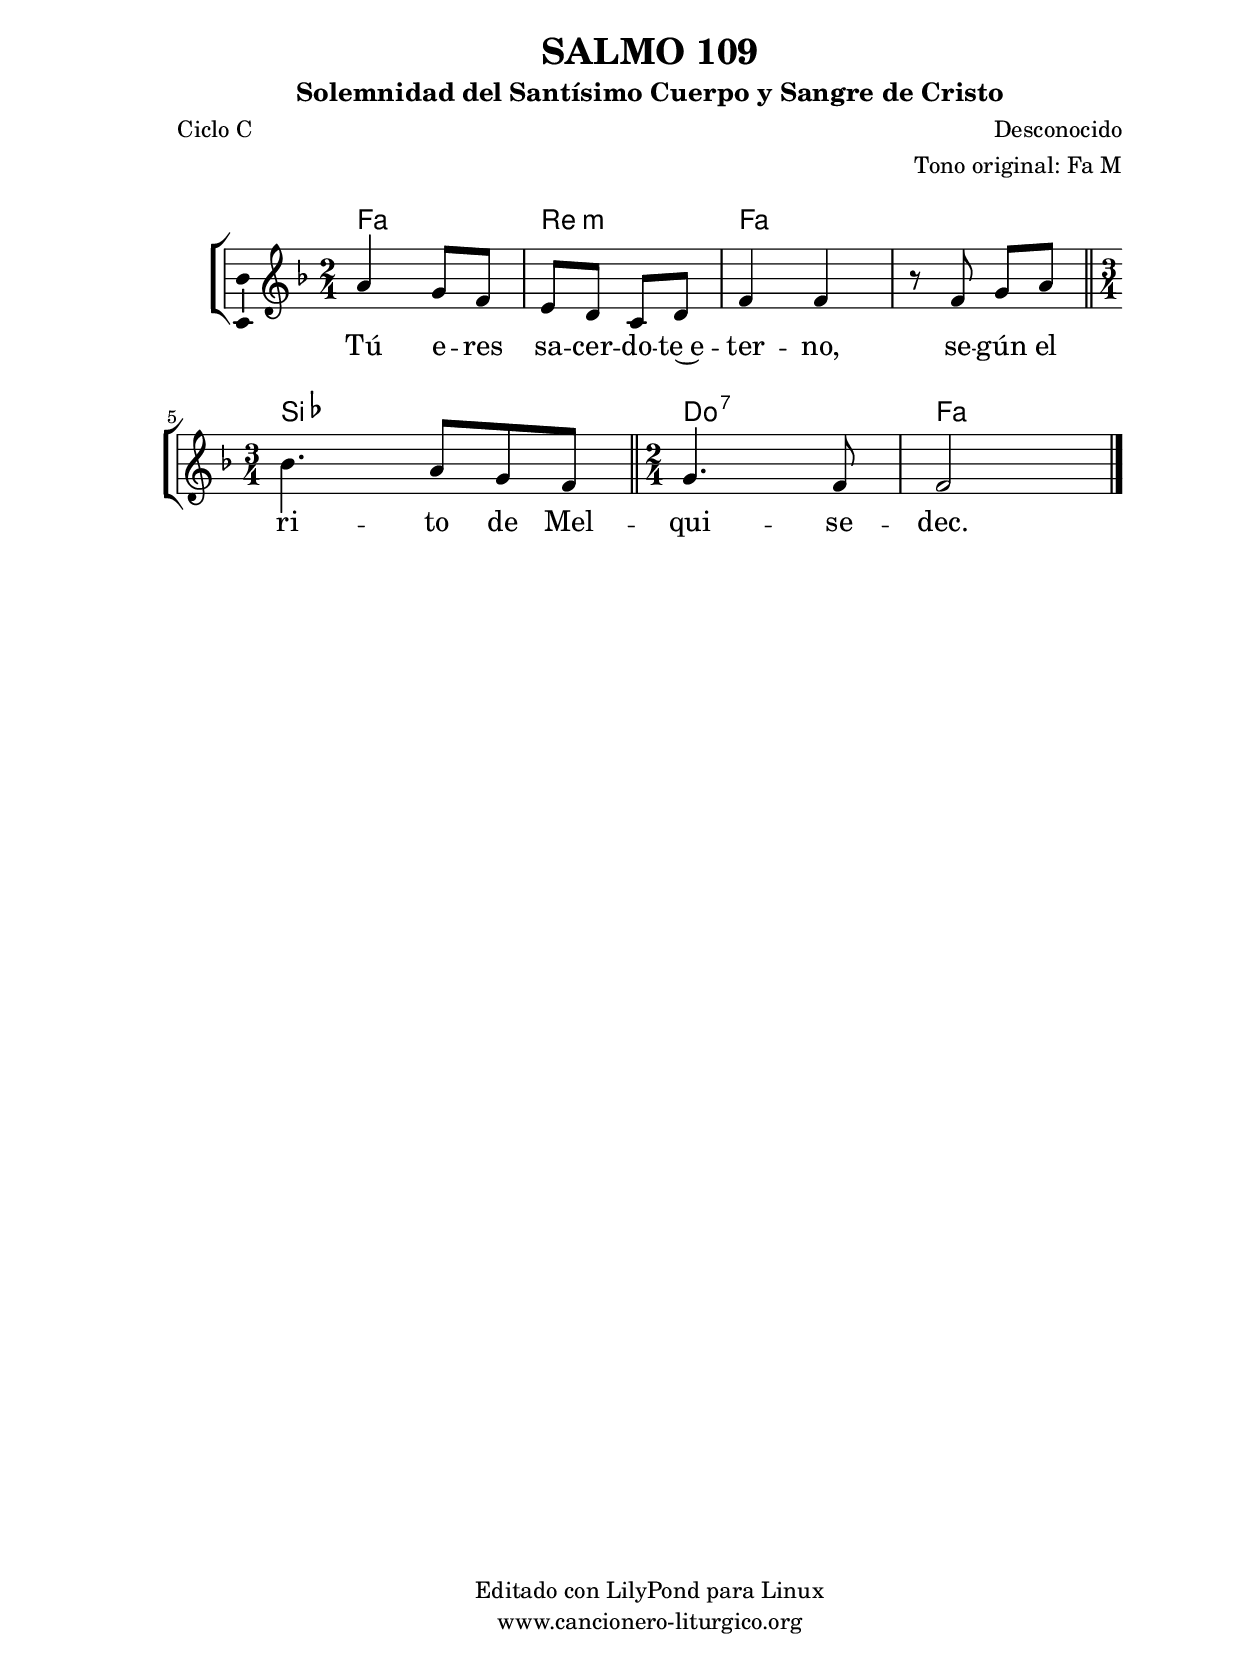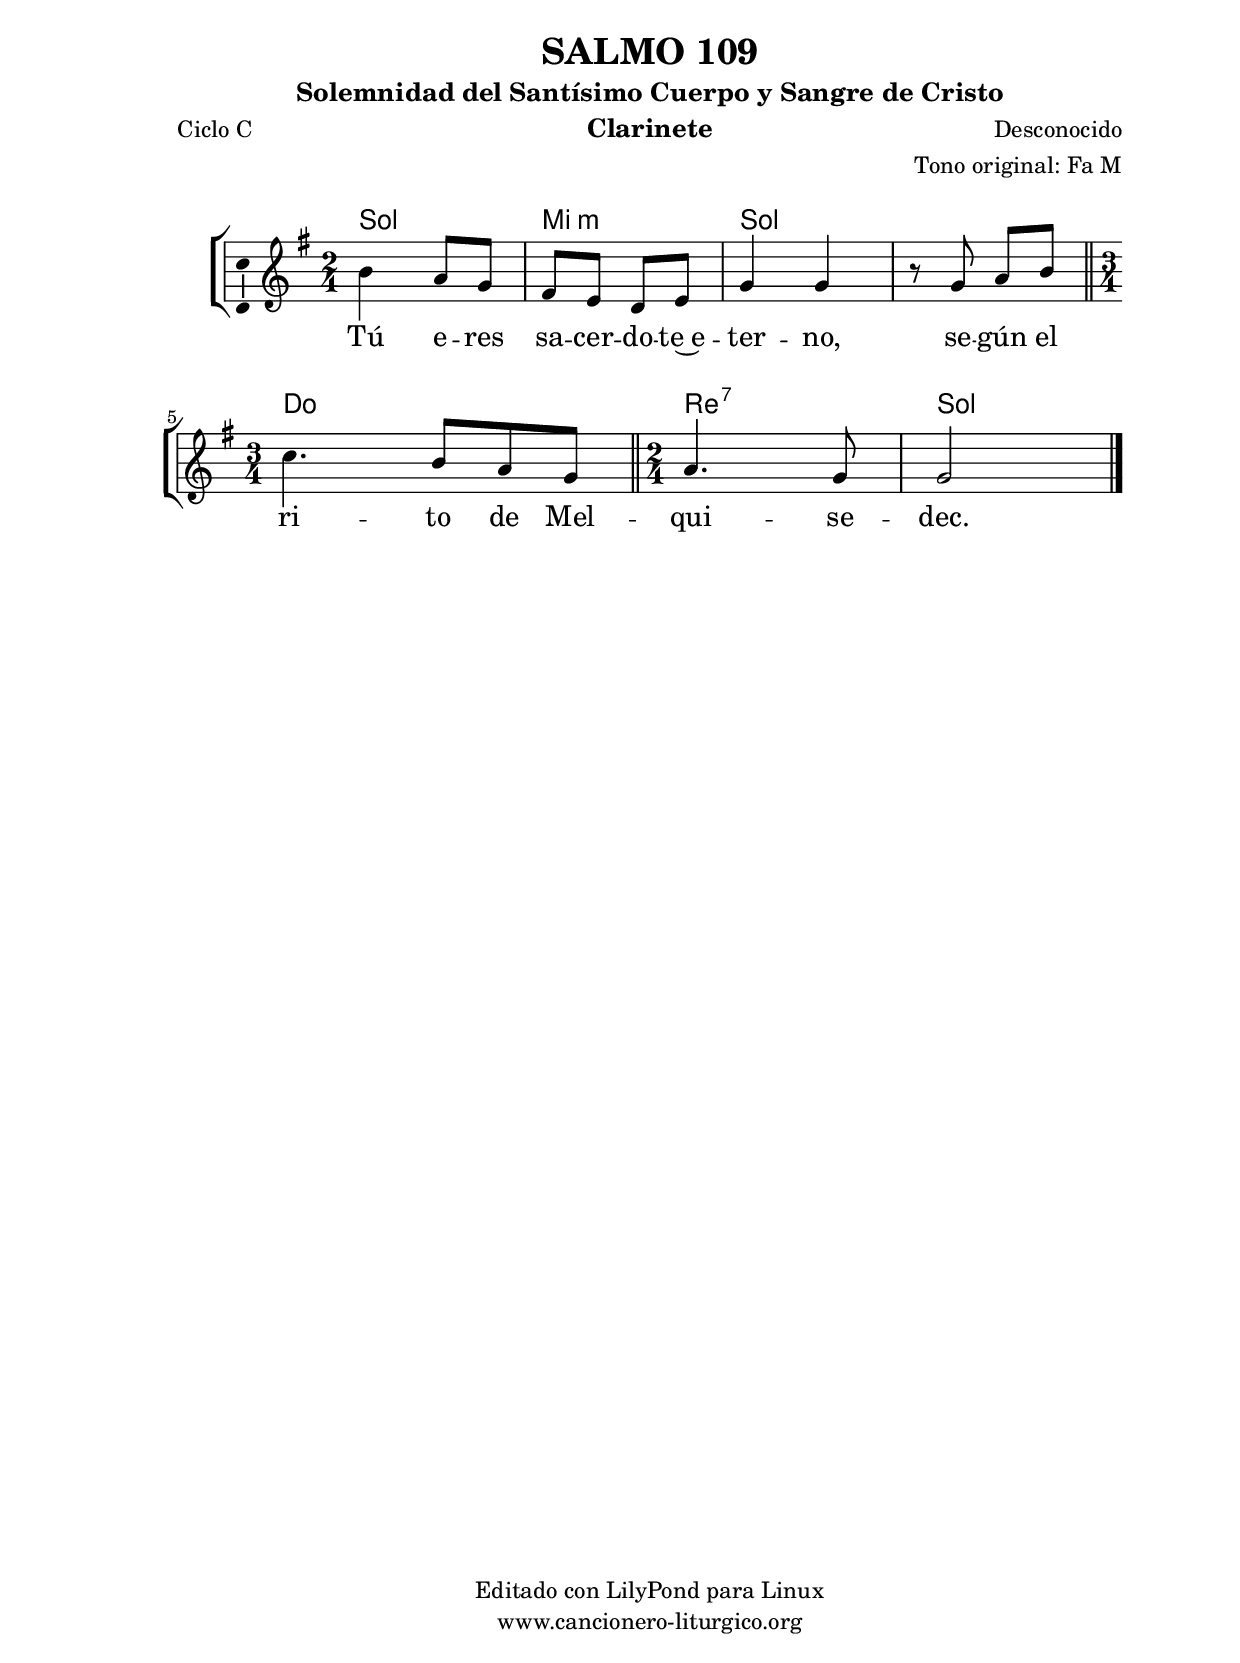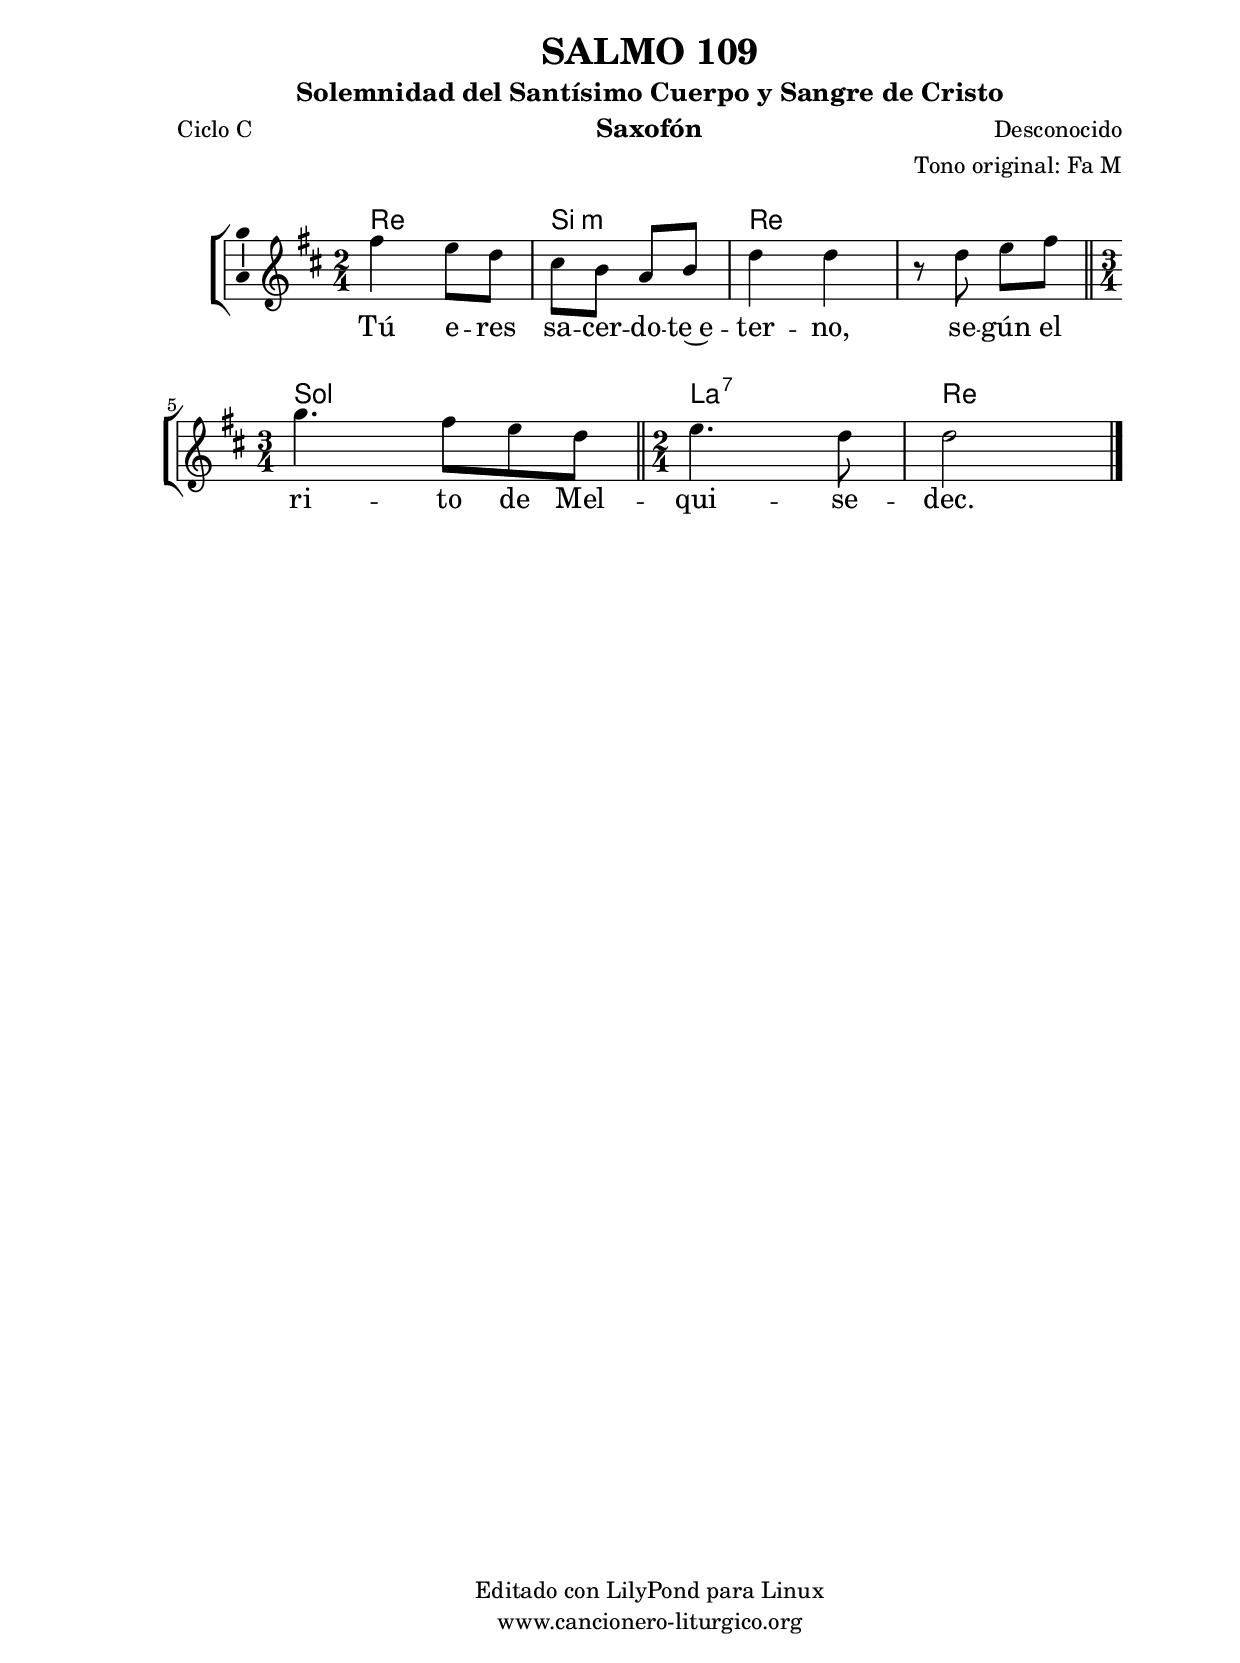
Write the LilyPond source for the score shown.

%
%para convertir .midi en .wav:
%timidity filename.midi -Ow -o finename.wav
%
%
%Para convertir de .wav a .mp3:
%lame -h -m j filename.wav
%
%
%para escuchar el midi:
%timidity nombrefichero.midi
%


%versión de lilypond para la que se ha escrito esta partitura:
\version "2.16.0"

	%Tamaño papel
	#(set-default-paper-size "a4")
	%Tamaño partitura
	#(set-global-staff-size 20)
	%No responde al pulsar sobre una nota
	#(ly:set-option 'point-and-click #f)

%parámetros del encabezamiento:
\header {
	title = "SALMO 109"
	subtitle = "Solemnidad del Santísimo Cuerpo y Sangre de Cristo"
	composer = "Desconocido"
	poet = "Ciclo C"
	meter = ""
	arranger = "Tono original: Fa M"
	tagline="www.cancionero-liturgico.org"
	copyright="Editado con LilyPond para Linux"
	}

%parámetros asociados al papel:
\paper  {
	oddHeaderMarkup = \markup {\fill-line { \on-the-fly #not-first-page \fromproperty #'header:title \on-the-fly #not-first-page \fromproperty #'header:composer }}
	evenHeaderMarkup = \markup {\fill-line { \fromproperty #'header:composer \fromproperty #'header:title }}
	#(set-paper-size "a4")
	print-page-number = ##f
	first-page-number = 1
	print-first-page-number = ##f
%	head-separation = 3.0 \cm
	top-margin = 2.0 \cm
	bottom-margin = 0.5\cm
%%%	bottom-margin = -1.0\cm
	left-margin = 3.0 \cm
	line-width = 16.0 \cm 
	indent = 8\mm
	interscoreline = 2.\mm
	between-system-space = 15\mm
%	para que las partituras no llenen la hoja:
	ragged-bottom = ##t
%	idem para la última hoja:
	ragged-last-bottom = ##f
%	para que las partituras llenen el ancho del papel:
	ragged-last = ##f
	after-title-space = 2.5 \cm
%page-count=1
%system-count=1

	%Flexible Vertical Spacing
%	markup-markup-spacing =
%	#'((basic-distance . 15) (minimum-distance . 15) (padding . 3))
	markup-system-spacing =
	#'((basic-distance . 15) (minimum-distance . 15) (padding . 3))
	system-system-spacing =
	#'((basic-distance . 15) (minimum-distance . 15) (padding . 3))
	score-system-spacing =
	#'((basic-distance . 15) (minimum-distance . 15) (padding . 5))
%	top-system-spacing = % header
%	#'((basic-distance . 8) (minimum-distance . 0) (padding . 3))
%	top-markup-spacing =
%	#'((basic-distance . 20) (minimum-distance . 20) (padding . 3))
	last-bottom-spacing = % footer
	#'((basic-distance . 5) (minimum-distance . 5) (padding . 3))
%	score-markup-spacing =
%	#'((basic-distance . 16) (minimum-distance . 13) (padding . 3))

	}


%parámetros que afectan a toda la partitura:
global =  {
	%clave de sol (G):
	\clef G
	%armadura:
%%%	\transpose ees c
	\key f \major
	\tempo 4=80
	\set Score.tempoHideNote = ##t
	}


acordes = {
	\italianChords
	\chordmode {
%%%	\transpose ees c
{

f2 d:m f s bes2. c2:7 f

	}
	}
}


melodia = 
%%%	\transpose ees c
{
	\relative c''{

\time 2/4
a4 g8 f
e8 d c d
f4 f
r8 f8 g a

\bar "||"
\time 3/4
bes4. a8 g f

\bar "||"
\time 2/4
g4. f8
f2

	\bar "|."
	}
	}


texto = \lyricmode {
Tú e -- res sa -- cer -- do -- te~e -- ter -- no,
se -- gún el ri -- to de Mel -- qui -- se -- dec.
	}


acordesStaff = \context ChordNames = acordesStaff <<
	\set chordChanges = ##t
	\acordes
	>>


vozStaff = \context Voice = vozStaff
\with {\consists "Ambitus_engraver"}
<<
%	\set Staff.instrumentName = ""
%	\set Staff.shortInstrumentName = ""
%	\set Staff.midiInstrument = #"clarinet"
%	\set Staff.midiInstrument = #"cello"
%	\set Staff.midiInstrument = #"flute"
	\set Staff.midiInstrument = #"electric guitar (jazz)"
%	\set Staff.midiInstrument = #"english horn"
%	\set Staff.midiInstrument = #"violin"
%	\set Staff.midiInstrument = #"glockenspiel"
	\set Staff.midiMinimumVolume = #0.7
	\set Staff.midiMaximumVolume = #0.9
	\global
	\melodia
	>>


textoStaff = \context Lyrics = textoStaff <<
	\lyricsto vozStaff \texto
	>>

\book {
	\score {
		\context ChoirStaff {
			\override StaffGroup.SystemStartBracket #'collapse-height = #1
			\override Score.SystemStartBar #'collapse-height = #1
			<<
			\acordesStaff
			\vozStaff
			\textoStaff
			>>
			}
		\layout {
	    		\context {
				\Lyrics
				\override LyricText #'font-size = #2
				}
	   		 \context {
				\Score
				%fontSize = #3
				\override StaffSymbol #'staff-space = #(magstep +3)
				%\override Beam #'thickness = #0.55
				%\override SpacingSpanner #'spacing-increment = #1.0
				%\override Slur #'height-limit = #1.5
				}
			}
		}
	\score {
		\unfoldRepeats
		\context ChoirStaff {
			<<
			\acordesStaff
			\vozStaff
			>>
			}
		\midi {
	  		\context {
	  			\Score
				tempoWholesPerMinute = #(ly:make-moment 70 4)
				}
			}
		}
	}

%Partitura para clarinete
#(define output-suffix "C")
\book {
	\header{
		instrument = "Clarinete"
		}
	\score {
		\context ChoirStaff {
			\override StaffGroup.SystemStartBracket #'collapse-height = #1
			\override Score.SystemStartBar #'collapse-height = #1
\transpose c d
			<<
			\acordesStaff
			\vozStaff
			\textoStaff
			>>
			}
		\layout {
	    		\context {
				\Lyrics
				\override LyricText #'font-size = #2
				}
	   		 \context {
				\Score
				%fontSize = #3
				\override StaffSymbol #'staff-space = #(magstep +3)
				%\override Beam #'thickness = #0.55
				%\override SpacingSpanner #'spacing-increment = #1.0
				%\override Slur #'height-limit = #1.5
				}
			}
		}
	}

%Partitura para saxofón
#(define output-suffix "S")
\book {
	\header{
		instrument = "Saxofón"
		}
	\score {
		\context ChoirStaff {
			\override StaffGroup.SystemStartBracket #'collapse-height = #1
			\override Score.SystemStartBar #'collapse-height = #1
\transpose c a
			<<
			\acordesStaff
			\vozStaff
			\textoStaff
			>>
			}
		\layout {
	    		\context {
				\Lyrics
				\override LyricText #'font-size = #2
				}
	   		 \context {
				\Score
				%fontSize = #3
				\override StaffSymbol #'staff-space = #(magstep +3)
				%\override Beam #'thickness = #0.55
				%\override SpacingSpanner #'spacing-increment = #1.0
				%\override Slur #'height-limit = #1.5
				}
			}
		}
	}

